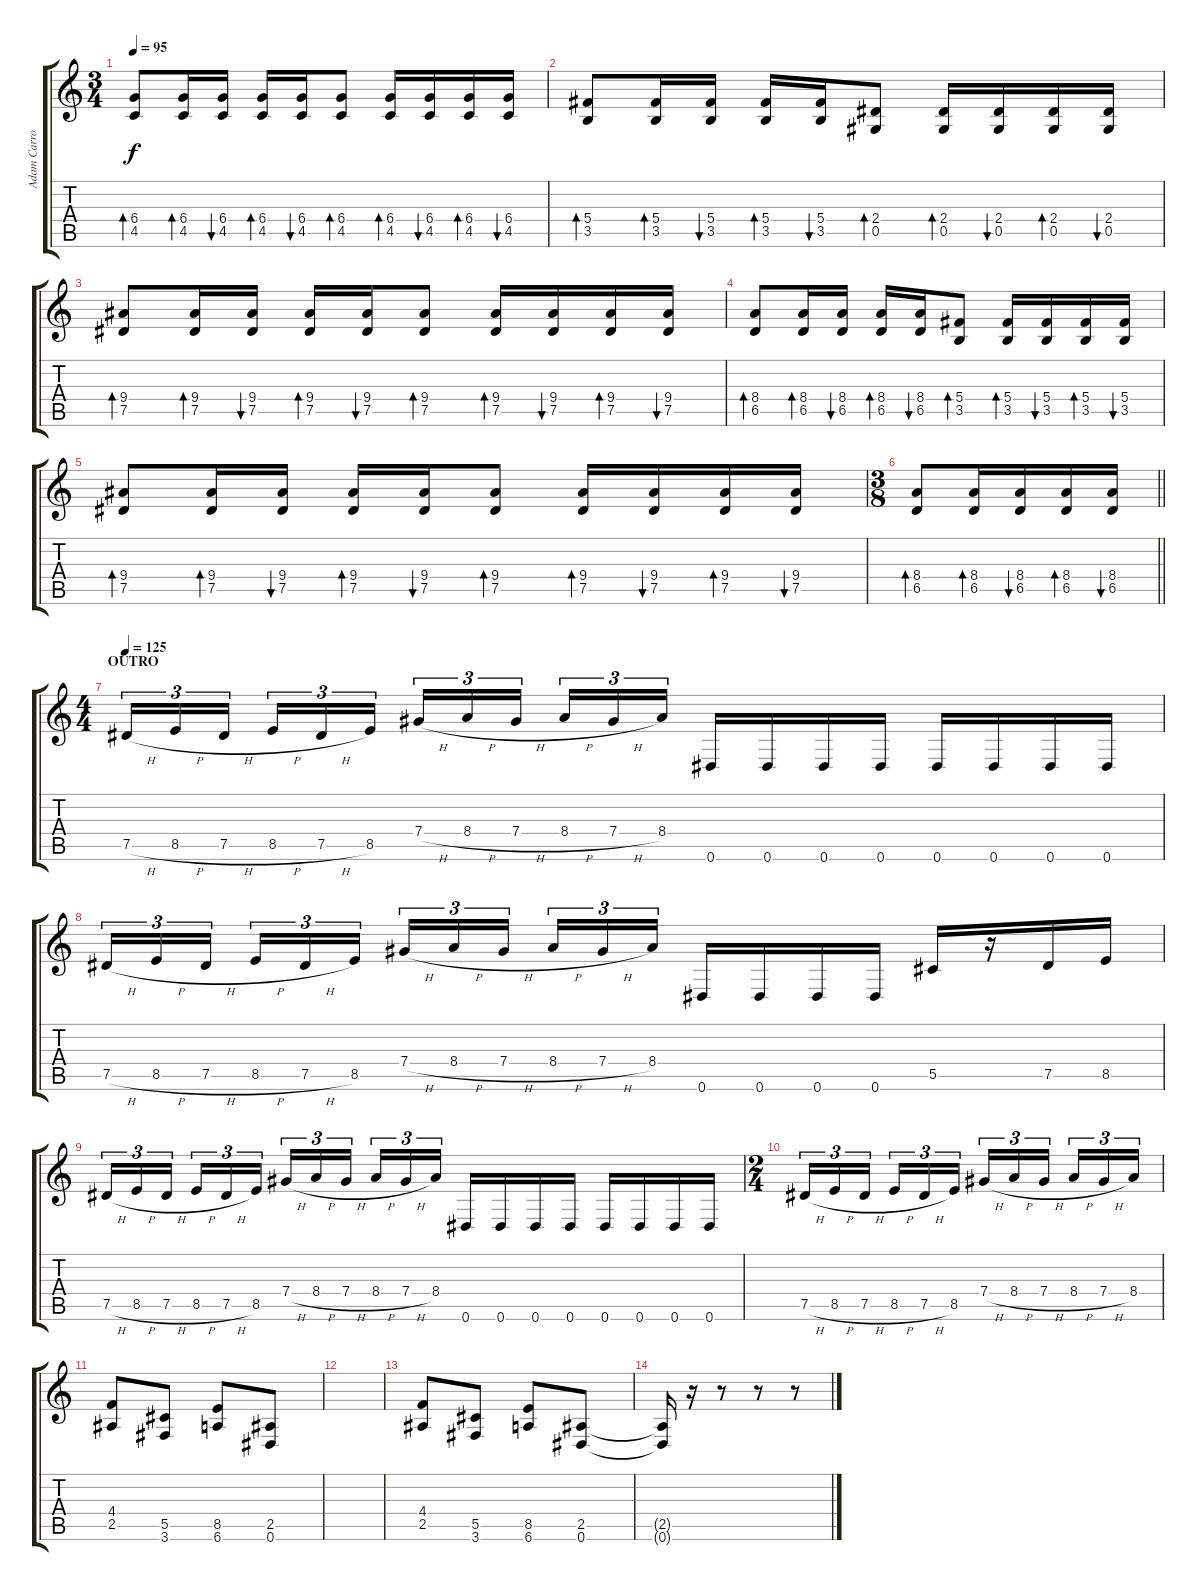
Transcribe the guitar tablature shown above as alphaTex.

\track ("Adam Carroll" "Adam Carro") {instrument distortionguitar}
\staff {score tabs}
\tuning (Eb4 Bb3 Gb3 Db3 Ab2 Eb2) {hide}
\ts (3 4)
\tempo 95
\clef g2
\ks c
(6.4 4.5).8{bd 60 dy f} (6.4 4.5).16{bd 120} (6.4 4.5).16{bu 120} (6.4 4.5).16{bd 120} (6.4 4.5).16{bu 120} (6.4 4.5).8{bd 60} (6.4 4.5).16{bd 120} (6.4 4.5).16{bu 120} (6.4 4.5).16{bd 120} (6.4 4.5).16{bu 120} |
(5.4 3.5).8{bd 60} (5.4 3.5).16{bd 120} (5.4 3.5).16{bu 120} (5.4 3.5).16{bd 120} (5.4 3.5).16{bu 120} (2.4 0.5).8{bd 60} (2.4 0.5).16{bd 120} (2.4 0.5).16{bu 120} (2.4 0.5).16{bd 120} (2.4 0.5).16{bu 120} |
(9.4 7.5).8{bd 60} (9.4 7.5).16{bd 120} (9.4 7.5).16{bu 120} (9.4 7.5).16{bd 120} (9.4 7.5).16{bu 120} (9.4 7.5).8{bd 60} (9.4 7.5).16{bd 120} (9.4 7.5).16{bu 120} (9.4 7.5).16{bd 120} (9.4 7.5).16{bu 120} |
(8.4 6.5).8{bd 60} (8.4 6.5).16{bd 120} (8.4 6.5).16{bu 120} (8.4 6.5).16{bd 120} (8.4 6.5).16{bu 120} (5.4 3.5).8{bd 60} (5.4 3.5).16{bd 120} (5.4 3.5).16{bu 120} (5.4 3.5).16{bd 120} (5.4 3.5).16{bu 120} |
(9.4 7.5).8{bd 60} (9.4 7.5).16{bd 120} (9.4 7.5).16{bu 120} (9.4 7.5).16{bd 120} (9.4 7.5).16{bu 120} (9.4 7.5).8{bd 60} (9.4 7.5).16{bd 120} (9.4 7.5).16{bu 120} (9.4 7.5).16{bd 120} (9.4 7.5).16{bu 120} |
\ts (3 8)
\barLineRight lightlight
(8.4 6.5).8{bd 60} (8.4 6.5).16{bd 120} (8.4 6.5).16{bu 120} (8.4 6.5).16{bd 120} (8.4 6.5).16{bu 120} |
\ts (4 4)
\section ("" "OUTRO")
\tempo 125
7.5{h}.16{tu (3 2)} 8.5{h}.16{tu (3 2)} 7.5{h}.16{tu (3 2) beam splitsecondary} 8.5{h}.16{tu (3 2)} 7.5{h}.16{tu (3 2)} 8.5.16{tu (3 2)} 7.4{h}.16{tu (3 2)} 8.4{h}.16{tu (3 2)} 7.4{h}.16{tu (3 2) beam splitsecondary} 8.4{h}.16{tu (3 2)} 7.4{h}.16{tu (3 2)} 8.4.16{tu (3 2)} 0.6.16 0.6.16 0.6.16 0.6.16 0.6.16 0.6.16 0.6.16 0.6.16 |
7.5{h}.16{tu (3 2)} 8.5{h}.16{tu (3 2)} 7.5{h}.16{tu (3 2) beam splitsecondary} 8.5{h}.16{tu (3 2)} 7.5{h}.16{tu (3 2)} 8.5.16{tu (3 2)} 7.4{h}.16{tu (3 2)} 8.4{h}.16{tu (3 2)} 7.4{h}.16{tu (3 2) beam splitsecondary} 8.4{h}.16{tu (3 2)} 7.4{h}.16{tu (3 2)} 8.4.16{tu (3 2)} 0.6.16 0.6.16 0.6.16 0.6.16 5.5.16 r.16 7.5.16 8.5.16 |
7.5{h}.16{tu (3 2)} 8.5{h}.16{tu (3 2)} 7.5{h}.16{tu (3 2) beam splitsecondary} 8.5{h}.16{tu (3 2)} 7.5{h}.16{tu (3 2)} 8.5.16{tu (3 2)} 7.4{h}.16{tu (3 2)} 8.4{h}.16{tu (3 2)} 7.4{h}.16{tu (3 2) beam splitsecondary} 8.4{h}.16{tu (3 2)} 7.4{h}.16{tu (3 2)} 8.4.16{tu (3 2)} 0.6.16 0.6.16 0.6.16 0.6.16 0.6.16 0.6.16 0.6.16 0.6.16 |
\ts (2 4)
7.5{h}.16{tu (3 2)} 8.5{h}.16{tu (3 2)} 7.5{h}.16{tu (3 2) beam splitsecondary} 8.5{h}.16{tu (3 2)} 7.5{h}.16{tu (3 2)} 8.5.16{tu (3 2)} 7.4{h}.16{tu (3 2)} 8.4{h}.16{tu (3 2)} 7.4{h}.16{tu (3 2) beam splitsecondary} 8.4{h}.16{tu (3 2)} 7.4{h}.16{tu (3 2)} 8.4.16{tu (3 2)} |
(4.4 2.5).8 (5.5 3.6).8 (8.5 6.6).8 (2.5 0.6).8 |
|
(4.4 2.5).8 (5.5 3.6).8 (8.5 6.6).8 (2.5 0.6).8 |
(2.5{t} 0.6{t}).16 r.16 r.8 r.8 r.8
